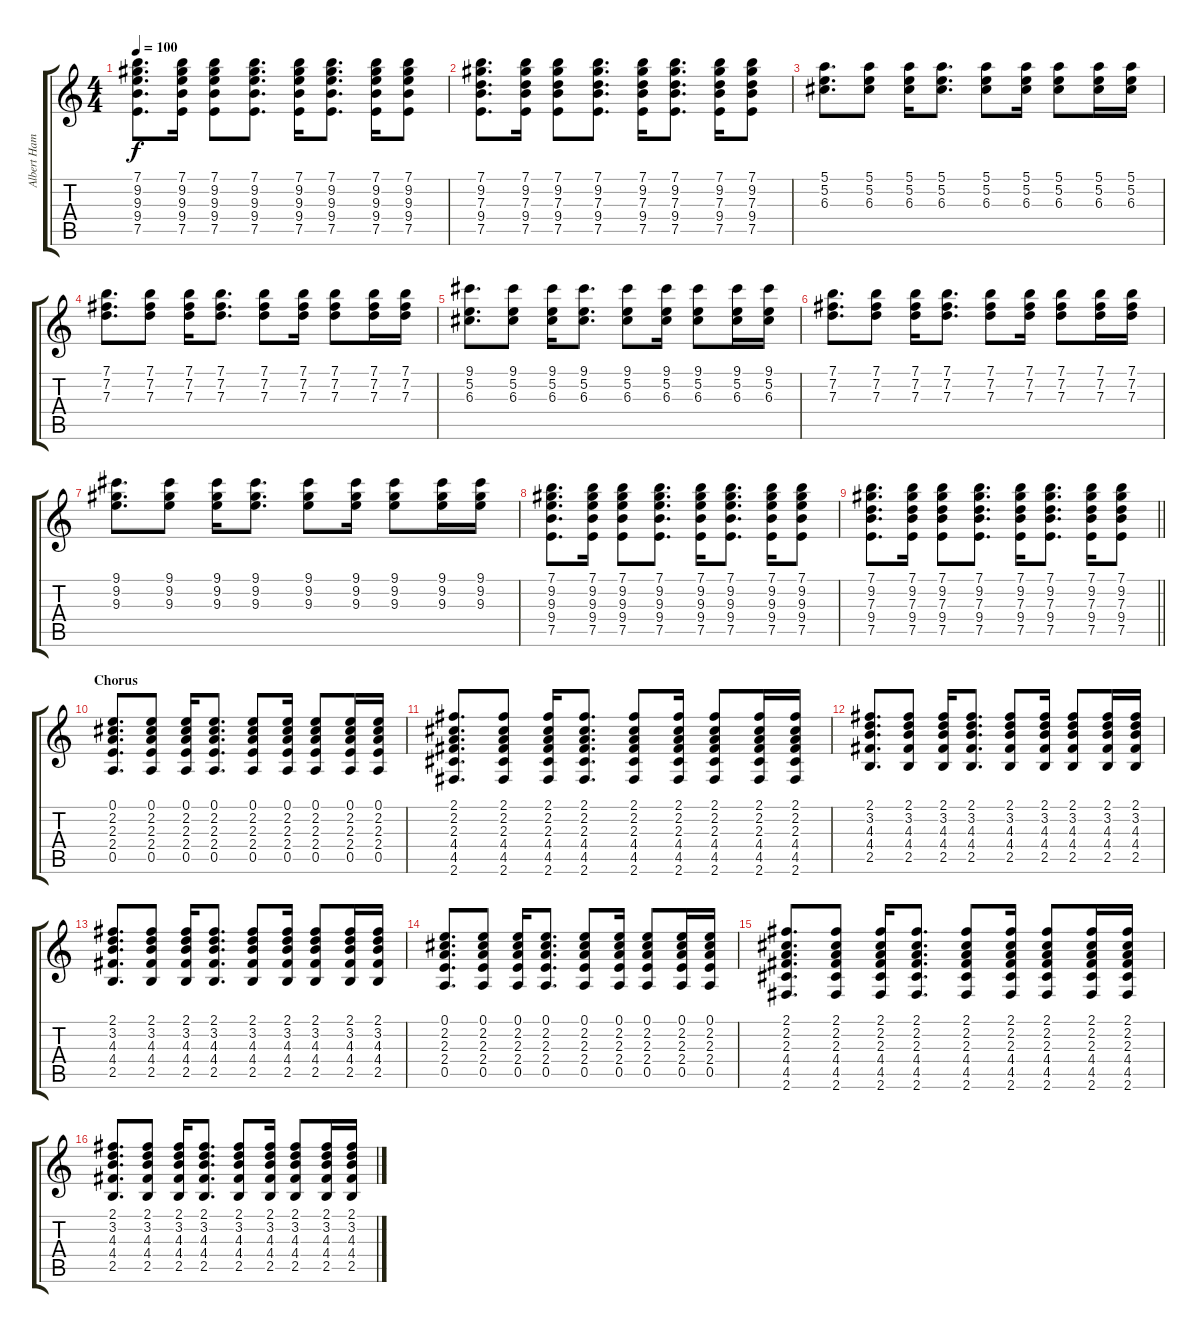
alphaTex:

\track ("Albert Hammond Jr." "Albert Ham") {instrument distortionguitar}
\staff {score tabs}
\tuning (E4 B3 G3 D3 A2 E2) {hide}
\ts (4 4)
\tempo 100
\clef g2
\ks c
(7.1 9.2 9.3 9.4 7.5).8{d dy f instrument distortionguitar} (7.1 9.2 9.3 9.4 7.5).16 (7.1 9.2 9.3 9.4 7.5).8 (7.1 9.2 9.3 9.4 7.5).8{d} (7.1 9.2 9.3 9.4 7.5).16 (7.1 9.2 9.3 9.4 7.5).8{d} (7.1 9.2 9.3 9.4 7.5).16 (7.1 9.2 9.3 9.4 7.5).8 |
(7.1 9.2 7.3 9.4 7.5).8{d} (7.1 9.2 7.3 9.4 7.5).16 (7.1 9.2 7.3 9.4 7.5).8 (7.1 9.2 7.3 9.4 7.5).8{d} (7.1 9.2 7.3 9.4 7.5).16 (7.1 9.2 7.3 9.4 7.5).8{d} (7.1 9.2 7.3 9.4 7.5).16 (7.1 9.2 7.3 9.4 7.5).8 |
(5.1 5.2 6.3).8{d instrument electricguitarjazz} (5.1 5.2 6.3).8 (5.1 5.2 6.3).16 (5.1 5.2 6.3).8{d} (5.1 5.2 6.3).8 (5.1 5.2 6.3).16 (5.1 5.2 6.3).8 (5.1 5.2 6.3).16 (5.1 5.2 6.3).16 |
(7.1 7.2 7.3).8{d instrument electricguitarjazz} (7.1 7.2 7.3).8 (7.1 7.2 7.3).16 (7.1 7.2 7.3).8{d} (7.1 7.2 7.3).8 (7.1 7.2 7.3).16 (7.1 7.2 7.3).8 (7.1 7.2 7.3).16 (7.1 7.2 7.3).16 |
(9.1 5.2 6.3).8{d instrument electricguitarjazz} (9.1 5.2 6.3).8 (9.1 5.2 6.3).16 (9.1 5.2 6.3).8{d} (9.1 5.2 6.3).8 (9.1 5.2 6.3).16 (9.1 5.2 6.3).8 (9.1 5.2 6.3).16 (9.1 5.2 6.3).16 |
(7.1 7.2 7.3).8{d instrument electricguitarjazz} (7.1 7.2 7.3).8 (7.1 7.2 7.3).16 (7.1 7.2 7.3).8{d} (7.1 7.2 7.3).8 (7.1 7.2 7.3).16 (7.1 7.2 7.3).8 (7.1 7.2 7.3).16 (7.1 7.2 7.3).16 |
(9.1 9.2 9.3).8{d instrument electricguitarjazz} (9.1 9.2 9.3).8 (9.1 9.2 9.3).16 (9.1 9.2 9.3).8{d} (9.1 9.2 9.3).8 (9.1 9.2 9.3).16 (9.1 9.2 9.3).8 (9.1 9.2 9.3).16 (9.1 9.2 9.3).16 |
(7.1 9.2 9.3 9.4 7.5).8{d instrument distortionguitar} (7.1 9.2 9.3 9.4 7.5).16 (7.1 9.2 9.3 9.4 7.5).8 (7.1 9.2 9.3 9.4 7.5).8{d} (7.1 9.2 9.3 9.4 7.5).16 (7.1 9.2 9.3 9.4 7.5).8{d} (7.1 9.2 9.3 9.4 7.5).16 (7.1 9.2 9.3 9.4 7.5).8 |
\barLineRight lightlight
(7.1 9.2 7.3 9.4 7.5).8{d} (7.1 9.2 7.3 9.4 7.5).16 (7.1 9.2 7.3 9.4 7.5).8 (7.1 9.2 7.3 9.4 7.5).8{d} (7.1 9.2 7.3 9.4 7.5).16 (7.1 9.2 7.3 9.4 7.5).8{d} (7.1 9.2 7.3 9.4 7.5).16 (7.1 9.2 7.3 9.4 7.5).8 |
\section ("" "Chorus")
(0.1 2.2 2.3 2.4 0.5).8{d} (0.1 2.2 2.3 2.4 0.5).8 (0.1 2.2 2.3 2.4 0.5).16 (0.1 2.2 2.3 2.4 0.5).8{d} (0.1 2.2 2.3 2.4 0.5).8 (0.1 2.2 2.3 2.4 0.5).16 (0.1 2.2 2.3 2.4 0.5).8 (0.1 2.2 2.3 2.4 0.5).16 (0.1 2.2 2.3 2.4 0.5).16 |
(2.1 2.2 2.3 4.4 4.5 2.6).8{d} (2.1 2.2 2.3 4.4 4.5 2.6).8 (2.1 2.2 2.3 4.4 4.5 2.6).16 (2.1 2.2 2.3 4.4 4.5 2.6).8{d} (2.1 2.2 2.3 4.4 4.5 2.6).8 (2.1 2.2 2.3 4.4 4.5 2.6).16 (2.1 2.2 2.3 4.4 4.5 2.6).8 (2.1 2.2 2.3 4.4 4.5 2.6).16 (2.1 2.2 2.3 4.4 4.5 2.6).16 |
(2.1 3.2 4.3 4.4 2.5).8{d} (2.1 3.2 4.3 4.4 2.5).8 (2.1 3.2 4.3 4.4 2.5).16 (2.1 3.2 4.3 4.4 2.5).8{d} (2.1 3.2 4.3 4.4 2.5).8 (2.1 3.2 4.3 4.4 2.5).16 (2.1 3.2 4.3 4.4 2.5).8 (2.1 3.2 4.3 4.4 2.5).16 (2.1 3.2 4.3 4.4 2.5).16 |
(2.1 3.2 4.3 4.4 2.5).8{d} (2.1 3.2 4.3 4.4 2.5).8 (2.1 3.2 4.3 4.4 2.5).16 (2.1 3.2 4.3 4.4 2.5).8{d} (2.1 3.2 4.3 4.4 2.5).8 (2.1 3.2 4.3 4.4 2.5).16 (2.1 3.2 4.3 4.4 2.5).8 (2.1 3.2 4.3 4.4 2.5).16 (2.1 3.2 4.3 4.4 2.5).16 |
(0.1 2.2 2.3 2.4 0.5).8{d} (0.1 2.2 2.3 2.4 0.5).8 (0.1 2.2 2.3 2.4 0.5).16 (0.1 2.2 2.3 2.4 0.5).8{d} (0.1 2.2 2.3 2.4 0.5).8 (0.1 2.2 2.3 2.4 0.5).16 (0.1 2.2 2.3 2.4 0.5).8 (0.1 2.2 2.3 2.4 0.5).16 (0.1 2.2 2.3 2.4 0.5).16 |
(2.1 2.2 2.3 4.4 4.5 2.6).8{d} (2.1 2.2 2.3 4.4 4.5 2.6).8 (2.1 2.2 2.3 4.4 4.5 2.6).16 (2.1 2.2 2.3 4.4 4.5 2.6).8{d} (2.1 2.2 2.3 4.4 4.5 2.6).8 (2.1 2.2 2.3 4.4 4.5 2.6).16 (2.1 2.2 2.3 4.4 4.5 2.6).8 (2.1 2.2 2.3 4.4 4.5 2.6).16 (2.1 2.2 2.3 4.4 4.5 2.6).16 |
(2.1 3.2 4.3 4.4 2.5).8{d} (2.1 3.2 4.3 4.4 2.5).8 (2.1 3.2 4.3 4.4 2.5).16 (2.1 3.2 4.3 4.4 2.5).8{d} (2.1 3.2 4.3 4.4 2.5).8 (2.1 3.2 4.3 4.4 2.5).16 (2.1 3.2 4.3 4.4 2.5).8 (2.1 3.2 4.3 4.4 2.5).16 (2.1 3.2 4.3 4.4 2.5).16
